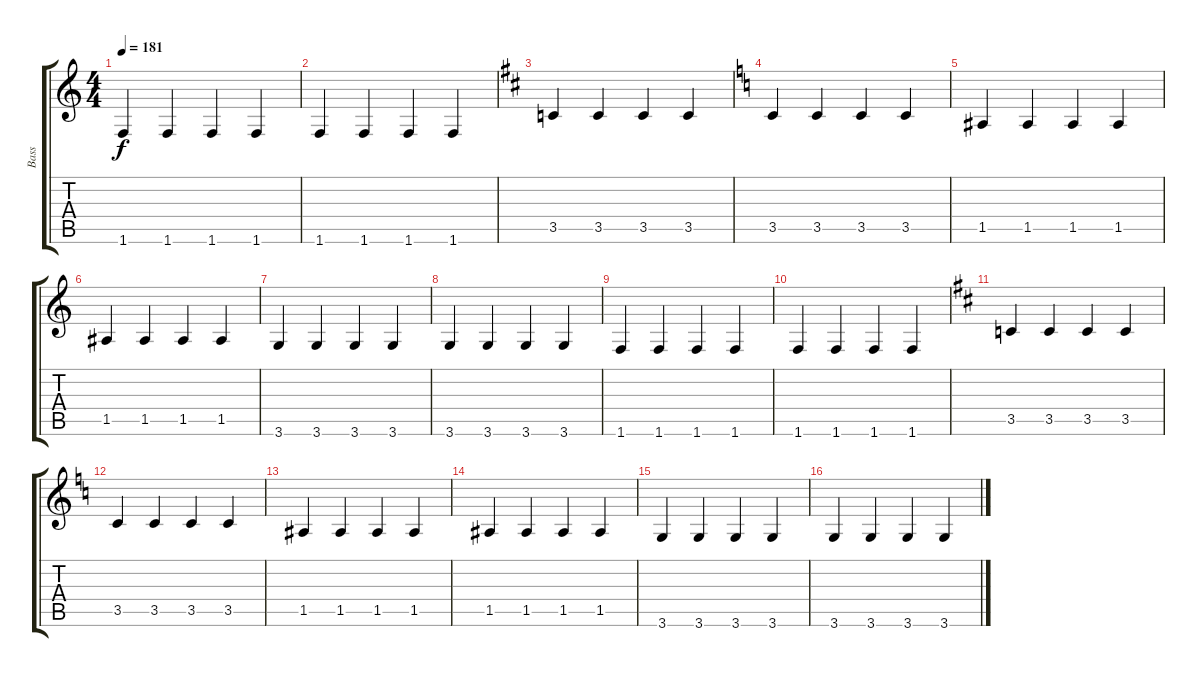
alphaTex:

\track ("Bass" "Bass") {instrument electricbasspick}
\staff {score tabs}
\tuning (E4 B3 G3 D3 A2 E2) {hide}
\ts (4 4)
\tempo 181
\clef g2
\ks c
1.6.4{dy f} 1.6.4 1.6.4 1.6.4 |
1.6.4 1.6.4 1.6.4 1.6.4 |
\ks d
3.5.4 3.5.4 3.5.4 3.5.4 |
\ks c
3.5.4 3.5.4 3.5.4 3.5.4 |
1.5.4 1.5.4 1.5.4 1.5.4 |
1.5.4 1.5.4 1.5.4 1.5.4 |
3.6.4 3.6.4 3.6.4 3.6.4 |
3.6.4 3.6.4 3.6.4 3.6.4 |
1.6.4 1.6.4 1.6.4 1.6.4 |
1.6.4 1.6.4 1.6.4 1.6.4 |
\ks d
3.5.4 3.5.4 3.5.4 3.5.4 |
\ks c
3.5.4 3.5.4 3.5.4 3.5.4 |
1.5.4 1.5.4 1.5.4 1.5.4 |
1.5.4 1.5.4 1.5.4 1.5.4 |
3.6.4 3.6.4 3.6.4 3.6.4 |
3.6.4 3.6.4 3.6.4 3.6.4
